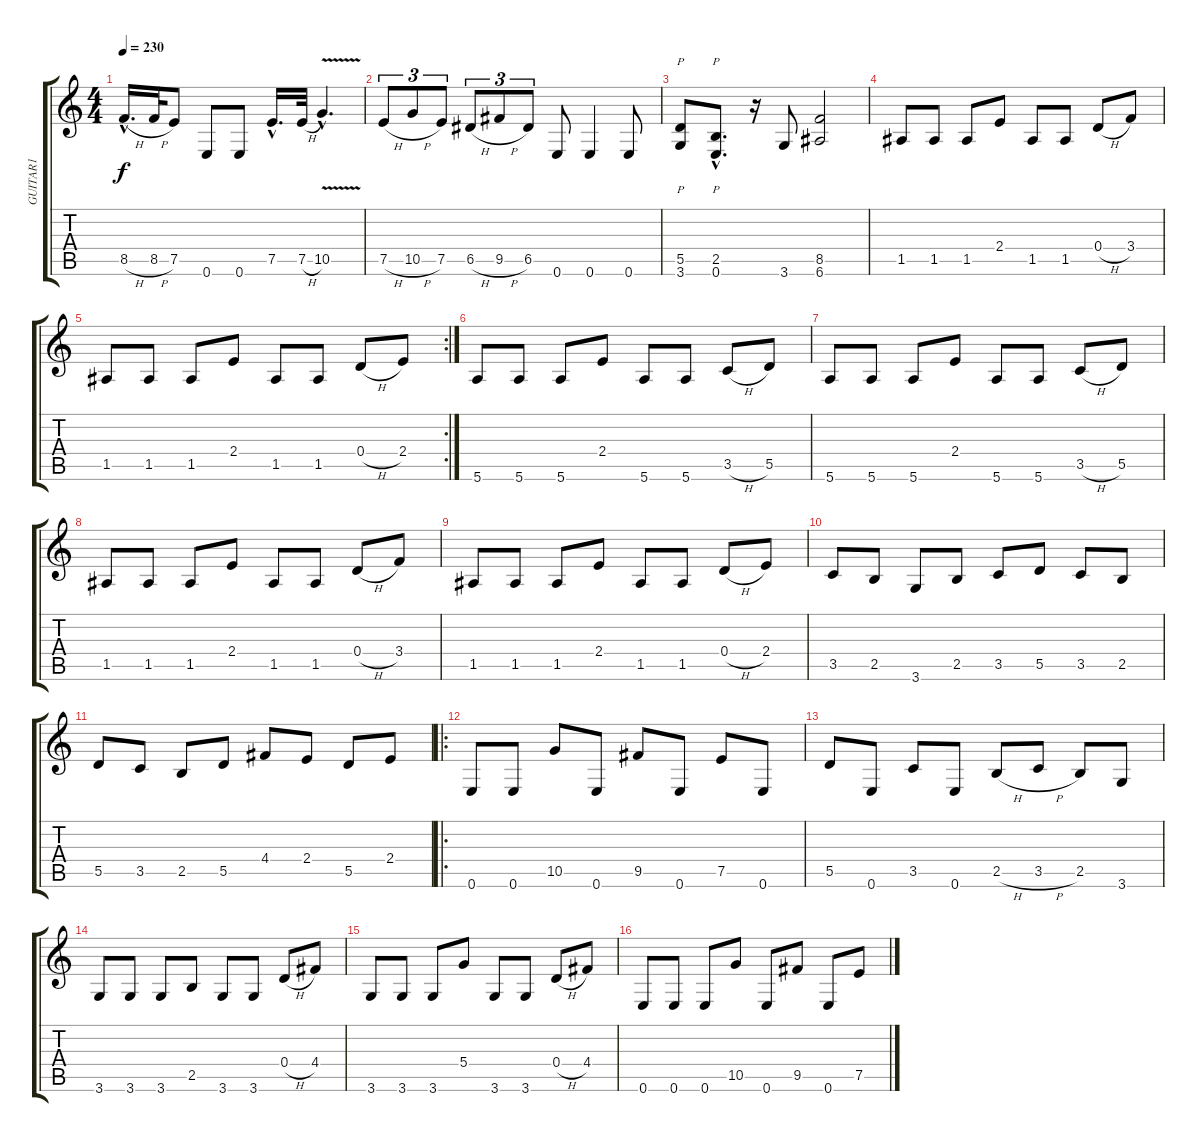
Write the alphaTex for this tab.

\track ("GUITAR1" "GUITAR1") {instrument distortionguitar}
\staff {score tabs}
\tuning (E4 B3 G3 D3 A2 E2) {hide}
\ts (4 4)
\tempo 230
\clef g2
\ks c
8.5{h hac}.16{d dy f} 8.5{h}.32 7.5.8 0.6.8 0.6.8 7.5{hac}.16{d} 7.5{h}.32 10.5{v hac}.4{d} |
7.5{h}.8{tu (3 2)} 10.5{h}.8{tu (3 2)} 7.5.8{tu (3 2)} 6.5{h}.8{tu (3 2)} 9.5{h}.8{tu (3 2)} 6.5.8{tu (3 2)} 0.6.8 0.6.4 0.6.8 |
(5.5 3.6).8{p} (2.5{hac} 0.6{hac}).8{p d} r.16 3.6.8 (8.5 6.6).2 |
1.5.8 1.5.8 1.5.8 2.4.8 1.5.8 1.5.8 0.4{h}.8 3.4.8 |
\rc 2
1.5.8 1.5.8 1.5.8 2.4.8 1.5.8 1.5.8 0.4{h}.8 2.4.8 |
5.6.8 5.6.8 5.6.8 2.4.8 5.6.8 5.6.8 3.5{h}.8 5.5.8 |
5.6.8 5.6.8 5.6.8 2.4.8 5.6.8 5.6.8 3.5{h}.8 5.5.8 |
1.5.8 1.5.8 1.5.8 2.4.8 1.5.8 1.5.8 0.4{h}.8 3.4.8 |
1.5.8 1.5.8 1.5.8 2.4.8 1.5.8 1.5.8 0.4{h}.8 2.4.8 |
3.5.8 2.5.8 3.6.8 2.5.8 3.5.8 5.5.8 3.5.8 2.5.8 |
5.5.8 3.5.8 2.5.8 5.5.8 4.4.8 2.4.8 5.5.8 2.4.8 |
\ro
0.6.8 0.6.8 10.5.8 0.6.8 9.5.8 0.6.8 7.5.8 0.6.8 |
5.5.8 0.6.8 3.5.8 0.6.8 2.5{h}.8 3.5{h}.8 2.5.8 3.6.8 |
3.6.8 3.6.8 3.6.8 2.5.8 3.6.8 3.6.8 0.4{h}.8 4.4.8 |
3.6.8 3.6.8 3.6.8 5.4.8 3.6.8 3.6.8 0.4{h}.8 4.4.8 |
0.6.8 0.6.8 0.6.8 10.5.8 0.6.8 9.5.8 0.6.8 7.5.8
